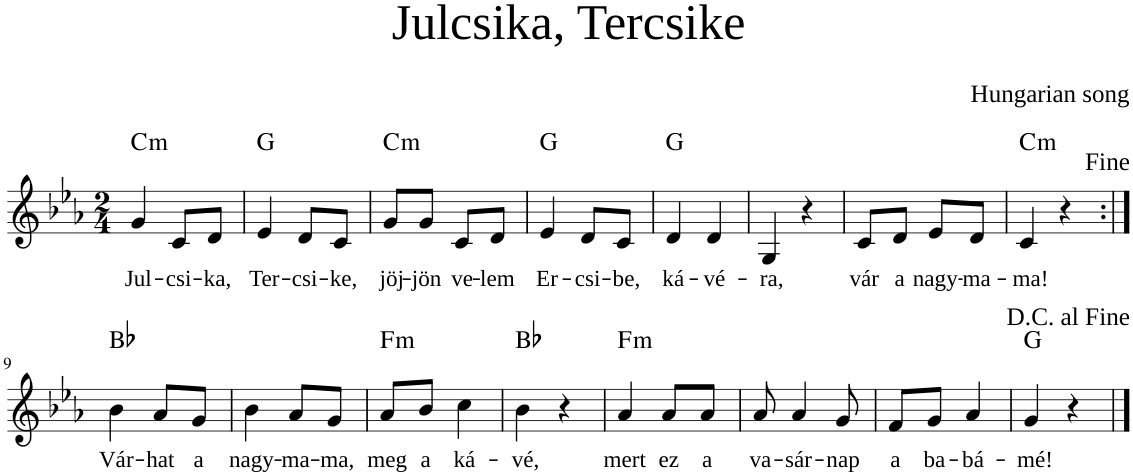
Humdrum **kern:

**kern	**text	**harte
*part1	*part1	*part1
*staff1	*staff1	*
*I"Choir	*	*
*I'Ch	*	*
*clefG2	*	*
*k[b-e-a-]	*	*
*M2/4	*	*
=1	=1	=1
!	!LO:LY:b	!LO:H:kt=m
4g/	Jul-	C:min
!	!LO:LY:b	!
8c/L	csi-	.
!	!LO:LY:b	!
8d/J	ka,	.
=2	=2	=2
!	!LO:LY:b	!
4e-/	Ter-	G:maj
!	!LO:LY:b	!
8d/L	csi-	.
!	!LO:LY:b	!
8c/J	ke,	.
=3	=3	=3
!	!LO:LY:b	!LO:H:kt=m
8g/L	jöj-	C:min
!	!LO:LY:b	!
8g/J	jön	.
!	!LO:LY:b	!
8c/L	ve-	.
!	!LO:LY:b	!
8d/J	-lem	.
=4	=4	=4
!	!LO:LY:b	!
4e-/	Er-	G:maj
!	!LO:LY:b	!
8d/L	csi-	.
!	!LO:LY:b	!
8c/J	be,	.
=5	=5	=5
!	!LO:LY:b	!
4d/	ká-	G:maj
!	!LO:LY:b	!
4d/	vé-	.
=6	=6	=6
!	!LO:LY:b	!
4G/	ra,	.
4r	.	.
=7	=7	=7
!	!LO:LY:b	!
8c/L	vár	.
!	!LO:LY:b	!
8d/J	a	.
!	!LO:LY:b	!
8e-/L	nagy-	.
!	!LO:LY:b	!
8d/J	ma-	.
=8	=8	=8
!	!LO:LY:b	!LO:H:kt=m
4c/	ma!	C:min
4r	.	.
!LO:TX:a:t=<font face="Times New Roman"/>Fine	!	!
!!LO:LB:g=z
=9:|!	=9:|!	=9:|!
!	!LO:LY:b	!
4b-\	Vár-	Bb:maj
!	!LO:LY:b	!
8a-/L	hat	.
!	!LO:LY:b	!
8g/J	a	.
=10	=10	=10
!	!LO:LY:b	!
4b-\	nagy-	.
!	!LO:LY:b	!
8a-/L	ma-	.
!	!LO:LY:b	!
8g/J	ma,	.
=11	=11	=11
!	!LO:LY:b	!LO:H:kt=m
8a-/L	meg	F:min
!	!LO:LY:b	!
8b-/J	-a	.
!	!LO:LY:b	!
4cc\	ká-	.
=12	=12	=12
!	!LO:LY:b	!
4b-\	vé,	Bb:maj
4r	.	.
=13	=13	=13
!	!LO:LY:b	!LO:H:kt=m
4a-/	mert	F:min
!	!LO:LY:b	!
8a-/L	ez	.
!	!LO:LY:b	!
8a-/J	a	.
=14	=14	=14
!	!LO:LY:b	!
8a-/	va-	.
!	!LO:LY:b	!
4a-/	sár-	.
!	!LO:LY:b	!
8g/	nap	.
=15	=15	=15
!	!LO:LY:b	!
8f/L	a	.
!	!LO:LY:b	!
8g/J	ba-	.
!	!LO:LY:b	!
4a-/	bá-	.
=16	=16	=16
!	!LO:LY:b	!
4g/	mé!	G:maj
4r	.	.
!LO:TX:a:t=<font face="Times New Roman"/>D.C. al Fine	!	!
==	==	==
*-	*-	*-
